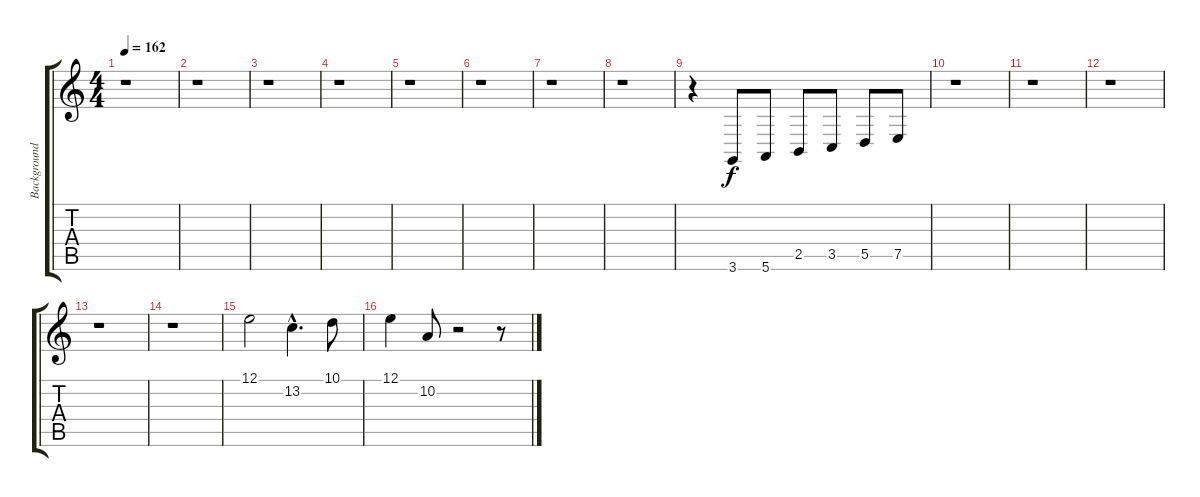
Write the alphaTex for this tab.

\track ("Background Keyboards" "Background") {instrument fx8scifi}
\staff {score tabs}
\tuning (E4 B3 G3 D3 A2 E2) {hide}
\ts (4 4)
\tempo 162
\clef g2
\ks c
r.1{dy f} |
r.1 |
r.1 |
r.1 |
r.1 |
r.1 |
r.1 |
r.1 |
r.4{instrument stringensemble1} 3.6.8 5.6.8 2.5.8 3.5.8 5.5.8 7.5.8 |
r.1 |
r.1 |
r.1 |
r.1 |
r.1 |
12.1.2{instrument fx8scifi} 13.2{hac}.4{d} 10.1.8 |
12.1.4 10.2.8 r.2 r.8
